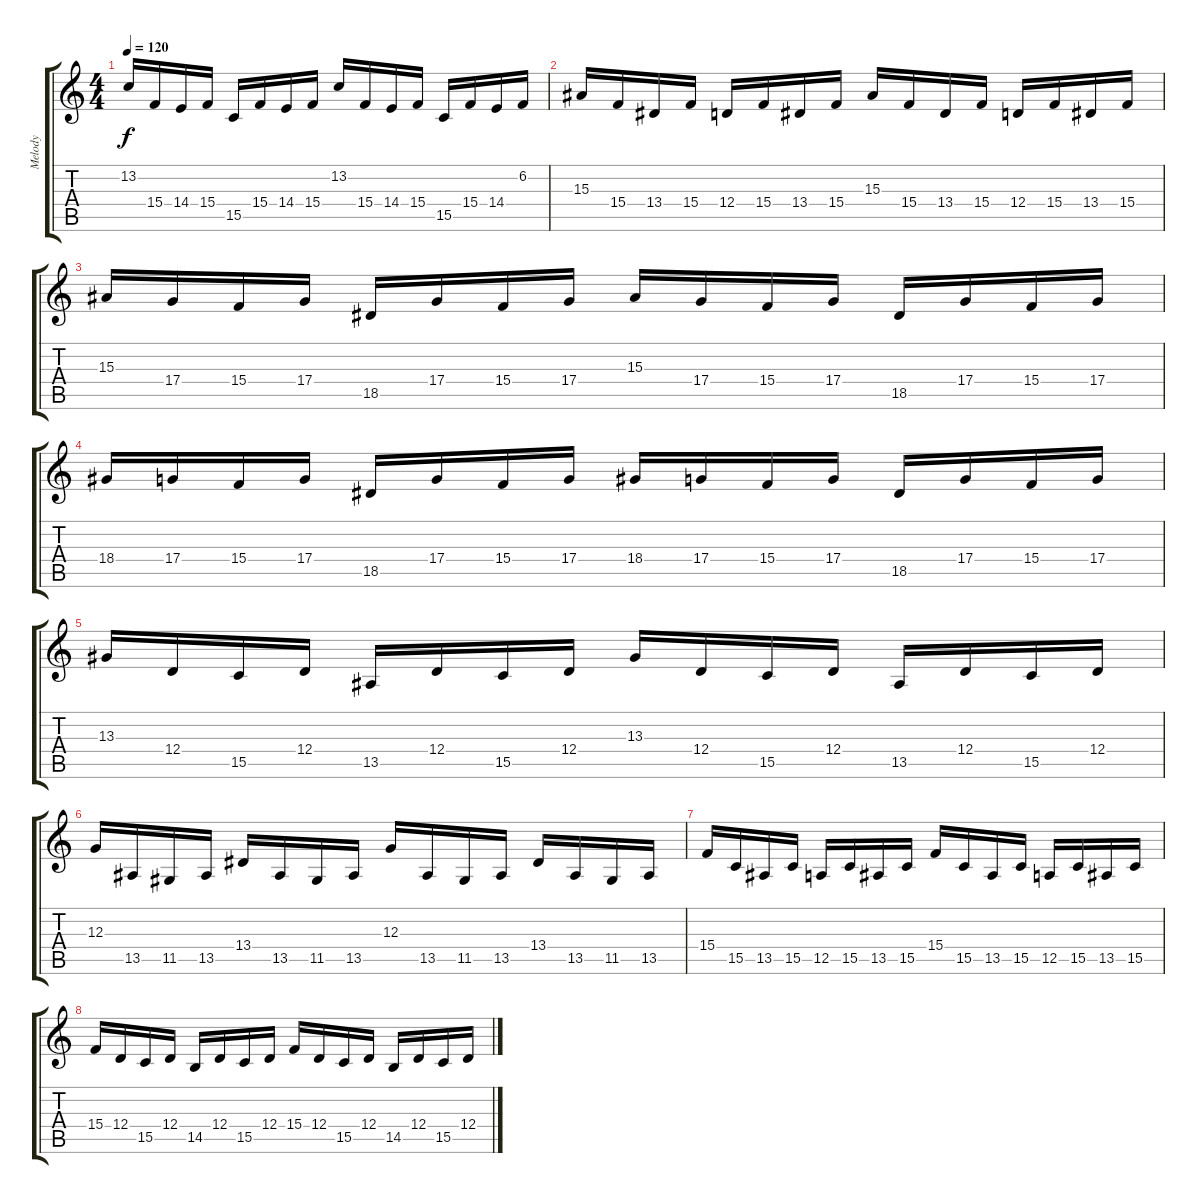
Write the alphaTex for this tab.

\track ("Melody" "Melody") {instrument acousticgrandpiano}
\staff {score tabs}
\tuning (E4 B3 G3 D3 A2 E2) {hide}
\ts (4 4)
\tempo 120
\clef g2
\ks c
13.2.16{dy f} 15.4.16 14.4.16 15.4.16 15.5.16 15.4.16 14.4.16 15.4.16 13.2.16 15.4.16 14.4.16 15.4.16 15.5.16 15.4.16 14.4.16 6.2.16 |
15.3.16 15.4.16 13.4.16 15.4.16 12.4.16 15.4.16 13.4.16 15.4.16 15.3.16 15.4.16 13.4.16 15.4.16 12.4.16 15.4.16 13.4.16 15.4.16 |
15.3.16 17.4.16 15.4.16 17.4.16 18.5.16 17.4.16 15.4.16 17.4.16 15.3.16 17.4.16 15.4.16 17.4.16 18.5.16 17.4.16 15.4.16 17.4.16 |
18.4.16 17.4.16 15.4.16 17.4.16 18.5.16 17.4.16 15.4.16 17.4.16 18.4.16 17.4.16 15.4.16 17.4.16 18.5.16 17.4.16 15.4.16 17.4.16 |
13.3.16 12.4.16 15.5.16 12.4.16 13.5.16 12.4.16 15.5.16 12.4.16 13.3.16 12.4.16 15.5.16 12.4.16 13.5.16 12.4.16 15.5.16 12.4.16 |
12.3.16 13.5.16 11.5.16 13.5.16 13.4.16 13.5.16 11.5.16 13.5.16 12.3.16 13.5.16 11.5.16 13.5.16 13.4.16 13.5.16 11.5.16 13.5.16 |
15.4.16 15.5.16 13.5.16 15.5.16 12.5.16 15.5.16 13.5.16 15.5.16 15.4.16 15.5.16 13.5.16 15.5.16 12.5.16 15.5.16 13.5.16 15.5.16 |
15.4.16 12.4.16 15.5.16 12.4.16 14.5.16 12.4.16 15.5.16 12.4.16 15.4.16 12.4.16 15.5.16 12.4.16 14.5.16 12.4.16 15.5.16 12.4.16
